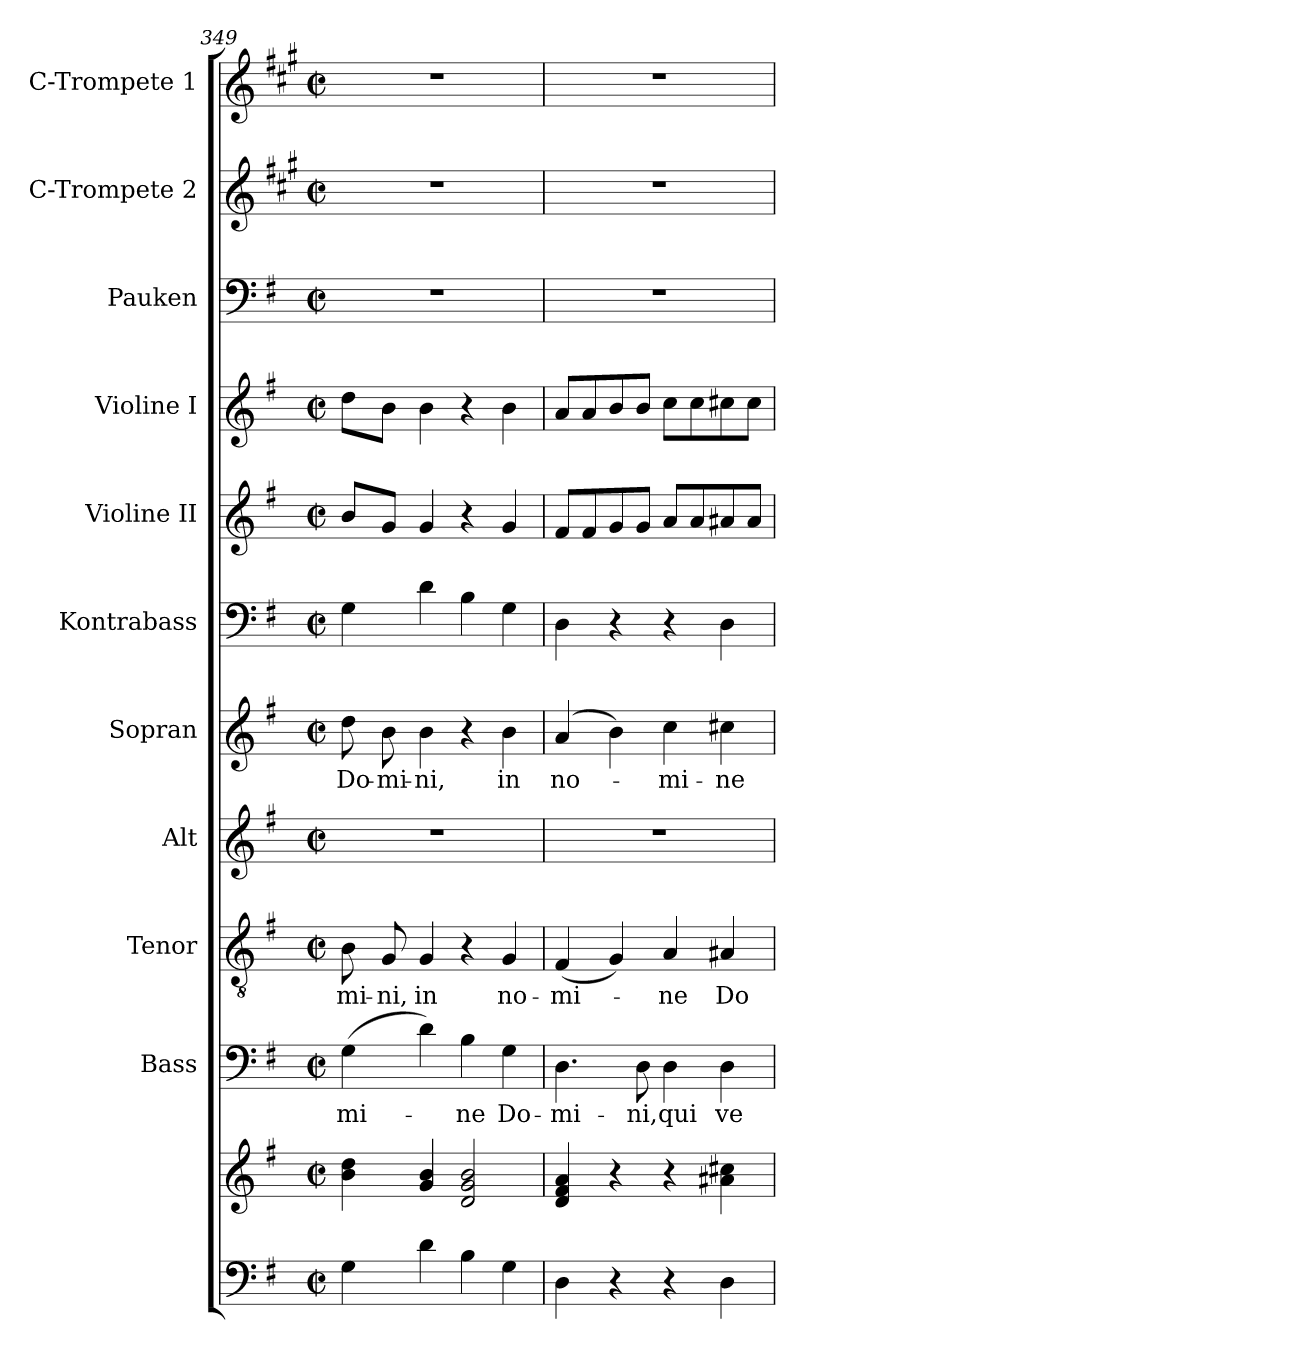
**kern	**kern	**kern	**text	**kern	**text	**kern	**kern	**text	**kern	**kern	**kern	**kern	**kern	**kern
*part11	*part11	*part10	*part10	*part9	*part9	*part8	*part7	*part7	*part6	*part5	*part4	*part3	*part2	*part1
*staff12	*staff11	*staff10	*staff10	*staff9	*staff9	*staff8	*staff7	*staff7	*staff6	*staff5	*staff4	*staff3	*staff2	*staff1
*	*	*I"Bass	*	*I"Tenor	*	*I"Alt	*I"Sopran	*	*I"Kontrabass	*I"Violine II	*I"Violine I	*I"Pauken	*I"C-Trompete 2	*I"C-Trompete 1
*	*	*I'B.	*	*I'T.	*	*I'A.	*I'S.	*	*I'Kb.	*I'Vl. II	*I'Vl. I	*I'Pk.	*I'C Trp. 2	*I'C Trp. 1
*clefF4	*clefG2	*clefF4	*	*clefGv2	*	*clefG2	*clefG2	*	*clefF4	*clefG2	*clefG2	*clefF4	*clefG2	*clefG2
*	*	*	*	*	*	*	*	*	*ITrd7c12	*	*	*	*ITrd1c2	*ITrd1c2
*k[f#]	*k[f#]	*k[f#]	*	*k[f#]	*	*k[f#]	*k[f#]	*	*k[f#]	*k[f#]	*k[f#]	*k[f#]	*k[f#]	*k[f#]
*G:	*G:	*G:	*	*G:	*	*G:	*G:	*	*G:	*G:	*G:	*G:	*G:	*G:
*M2/2	*M2/2	*M2/2	*	*M2/2	*	*M2/2	*M2/2	*	*M2/2	*M2/2	*M2/2	*M2/2	*M2/2	*M2/2
*met(c|)	*met(c|)	*met(c|)	*	*met(c|)	*	*met(c|)	*met(c|)	*	*met(c|)	*met(c|)	*met(c|)	*met(c|)	*met(c|)	*met(c|)
=349	=349	=349	=349	=349	=349	=349	=349	=349	=349	=349	=349	=349	=349	=349
!	!	!	!LO:LY:b	!	!LO:LY:b	!	!	!LO:LY:b	!	!	!	!	!	!
4G\	4b\ 4dd\	(>4G\	-mi-	8B\	-mi-	1r	8dd\	Do-	4GG\	8b/L	8dd\L	1r	1r	1r
!	!	!	!	!	!LO:LY:b	!	!	!LO:LY:b	!	!	!	!	!	!
.	.	.	.	8G/	-ni,	.	8b\	-mi-	.	8g/J	8b\J	.	.	.
!	!	!	!	!	!LO:LY:b	!	!	!LO:LY:b	!	!	!	!	!	!
4d\	4g/ 4b/	4d\)	.	4G/	in	.	4b\	-ni,	4D\	4g/	4b\	.	.	.
!	!	!	!LO:LY:b	!	!	!	!	!	!	!	!	!	!	!
4B\	2d/ 2g/ 2b/	4B\	-ne	4r	.	.	4r	.	4BB\	4r	4r	.	.	.
!	!	!	!LO:LY:b	!	!LO:LY:b	!	!	!LO:LY:b	!	!	!	!	!	!
4G\	.	4G\	Do-	4G/	no-	.	4b\	in	4GG\	4g/	4b\	.	.	.
=350	=350	=350	=350	=350	=350	=350	=350	=350	=350	=350	=350	=350	=350	=350
!	!	!	!LO:LY:b	!	!LO:LY:b	!	!	!LO:LY:b	!	!	!	!	!	!
4D\	4d/ 4f#/ 4a/	4.D\	-mi-	(<4F#/	-mi-	1r	(4a/	no-	4DD\	8f#/L	8a/L	1r	1r	1r
.	.	.	.	.	.	.	.	.	.	8f#/	8a/	.	.	.
4r	4r	.	.	4G/)	.	.	4b\)	.	4r	8g/	8b/	.	.	.
!	!	!	!LO:LY:b	!	!	!	!	!	!	!	!	!	!	!
.	.	8D\	-ni,	.	.	.	.	.	.	8g/J	8b/J	.	.	.
!	!	!	!LO:LY:b	!	!LO:LY:b	!	!	!LO:LY:b	!	!	!	!	!	!
4r	4r	4D\	qui	4A/	-ne	.	4cc\	-mi-	4r	8a/L	8cc\L	.	.	.
.	.	.	.	.	.	.	.	.	.	8a/	8cc\	.	.	.
!	!	!	!LO:LY:b	!	!LO:LY:b	!	!	!LO:LY:b	!	!	!	!	!	!
4D\	4a#X\ 4cc#X\	4D\	ve-	4A#X/	Do-	.	4cc#X\	-ne	4DD\	8a#X/	8cc#X\	.	.	.
.	.	.	.	.	.	.	.	.	.	8a#/J	8cc#\J	.	.	.
=	=	=	=	=	=	=	=	=	=	=	=	=	=	=
*-	*-	*-	*-	*-	*-	*-	*-	*-	*-	*-	*-	*-	*-	*-
